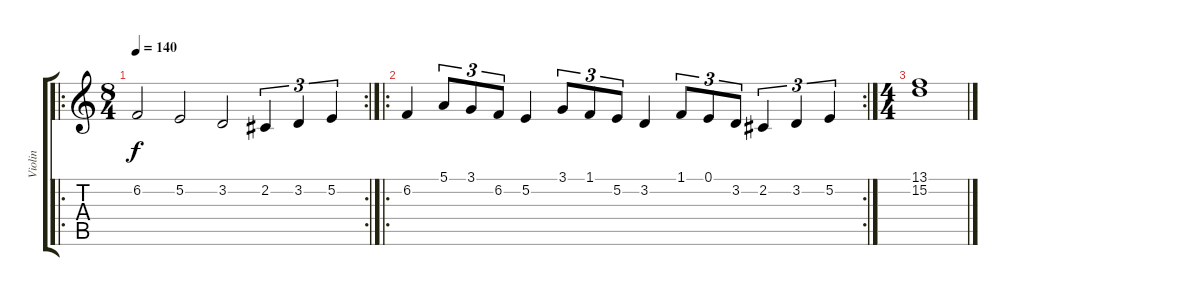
\track ("Violin" "Violin") {instrument violin}
\staff {score tabs}
\tuning (E4 B3 G3 D3 A2 E2) {hide}
\ro
\rc 2
\ts (8 4)
\tempo 140
\clef g2
\ks c
6.2.2{dy f volume 11} 5.2.2 3.2.2 2.2.4{tu (3 2)} 3.2.4{tu (3 2)} 5.2.4{tu (3 2)} |
\ro
\rc 2
6.2.4 5.1.8{tu (3 2)} 3.1.8{tu (3 2)} 6.2.8{tu (3 2)} 5.2.4 3.1.8{tu (3 2)} 1.1.8{tu (3 2)} 5.2.8{tu (3 2)} 3.2.4 1.1.8{tu (3 2)} 0.1.8{tu (3 2)} 3.2.8{tu (3 2)} 2.2.4{tu (3 2)} 3.2.4{tu (3 2)} 5.2.4{tu (3 2)} |
\ts (4 4)
(13.1 15.2).1
